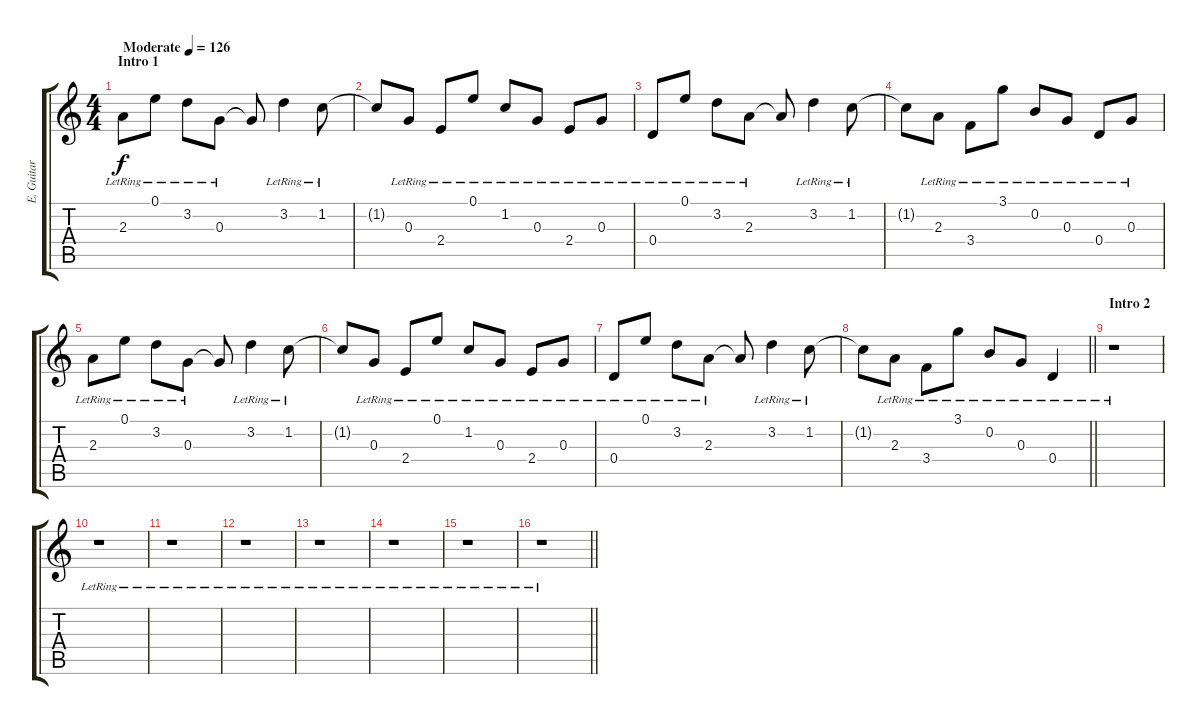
\track ("E. Guitar III" "E. Guitar ") {instrument electricguitarclean}
\staff {score tabs}
\tuning (E4 B3 G3 D3 A2 E2) {hide}
\ts (4 4)
\section ("" "Intro 1")
\tempo (126 "Moderate")
\clef g2
\ks c
2.3{lr}.8{dy f instrument electricguitarclean} 0.1{lr}.8 3.2{lr}.8 0.3{lr}.8 0.3{t}.8 3.2{lr}.4 1.2{lr}.8 |
1.2{t}.8 0.3{lr}.8 2.4{lr}.8 0.1{lr}.8 1.2{lr}.8 0.3{lr}.8 2.4{lr}.8 0.3{lr}.8 |
0.4{lr}.8 0.1{lr}.8 3.2{lr}.8 2.3{lr}.8 2.3{t}.8 3.2{lr}.4 1.2{lr}.8 |
1.2{t}.8 2.3{lr}.8 3.4{lr}.8 3.1{lr}.8 0.2{lr}.8 0.3{lr}.8 0.4{lr}.8 0.3{lr}.8 |
2.3{lr}.8 0.1{lr}.8 3.2{lr}.8 0.3{lr}.8 0.3{t}.8 3.2{lr}.4 1.2{lr}.8 |
1.2{t}.8 0.3{lr}.8 2.4{lr}.8 0.1{lr}.8 1.2{lr}.8 0.3{lr}.8 2.4{lr}.8 0.3{lr}.8 |
0.4{lr}.8 0.1{lr}.8 3.2{lr}.8 2.3{lr}.8 2.3{t}.8 3.2{lr}.4 1.2{lr}.8 |
\barLineRight lightlight
1.2{t}.8 2.3{lr}.8 3.4{lr}.8 3.1{lr}.8 0.2{lr}.8 0.3{lr}.8 0.4{lr}.4 |
\section ("" "Intro 2")
r.1 |
r.1 |
r.1 |
r.1 |
r.1 |
r.1 |
r.1 |
\barLineRight lightlight
r.1
